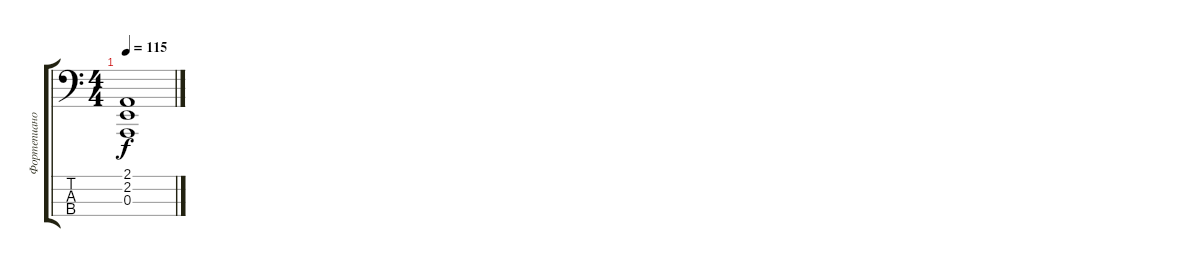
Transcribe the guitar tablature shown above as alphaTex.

\track ("Фортепиано" "Фортепиано") {instrument acousticgrandpiano}
\staff {score tabs}
\tuning (G2 D2 A1 E1) {hide}
\ts (4 4)
\tempo 115
\clef f4
\ks aminor
(2.1 2.2 0.3).1{dy f}
